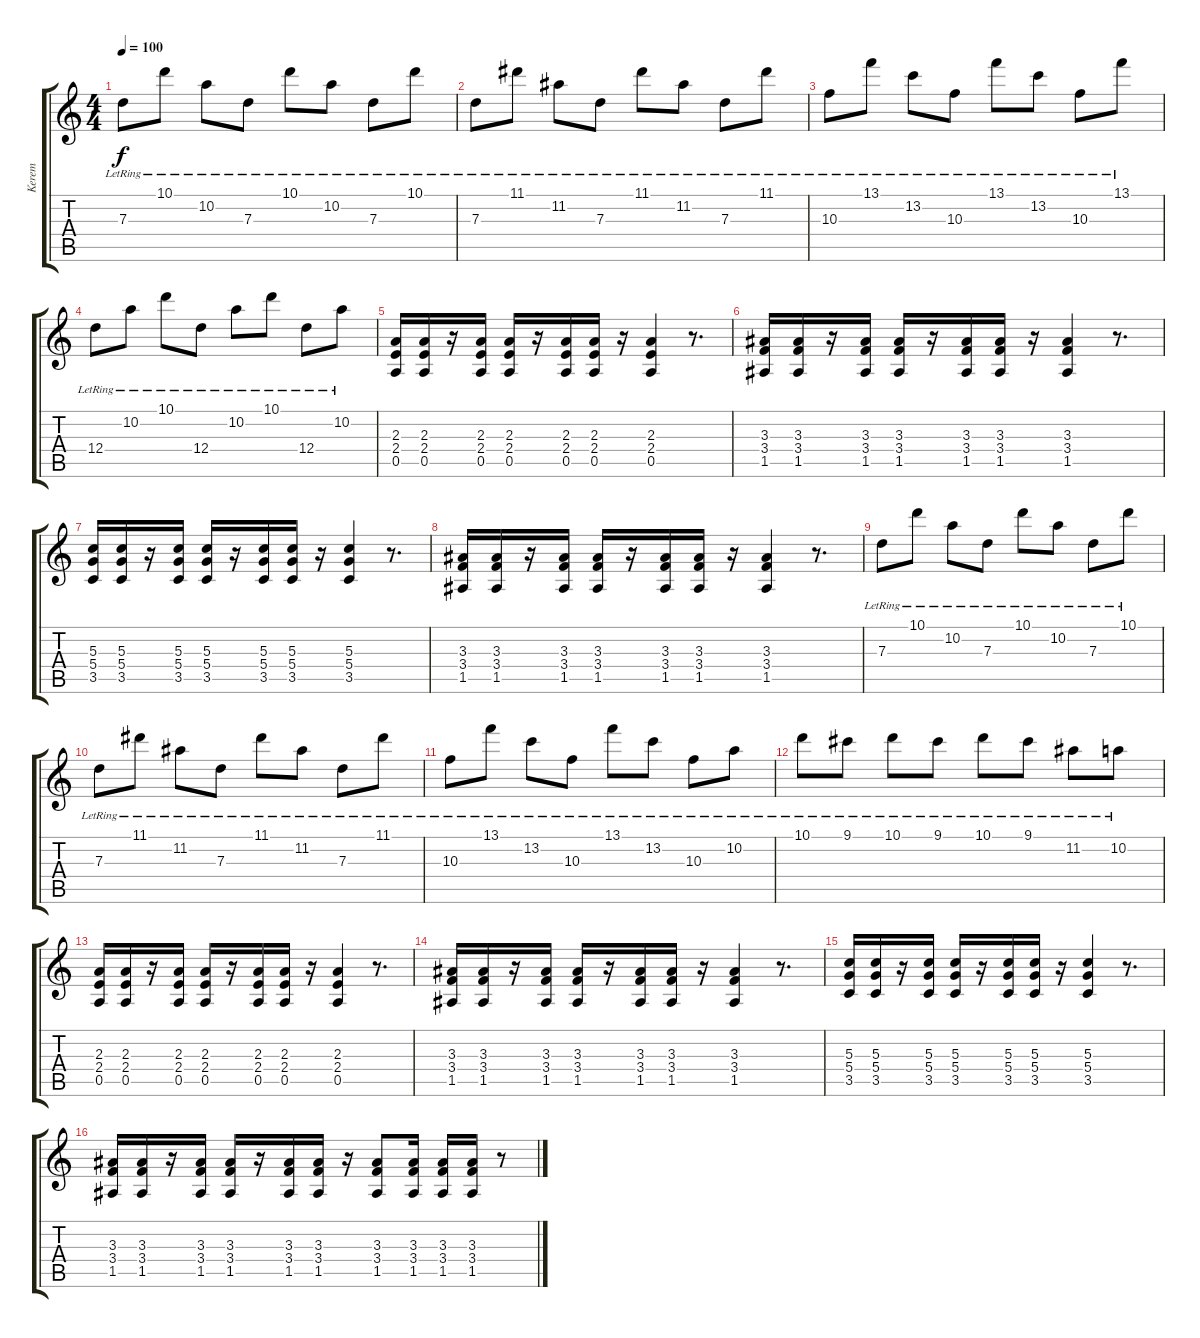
\track ("Kerem" "Kerem") {instrument electricguitarjazz}
\staff {score tabs}
\tuning (E4 B3 G3 D3 A2 E2) {hide}
\ts (4 4)
\tempo 100
\clef g2
\ks c
7.3{lr}.8{dy f} 10.1{lr}.8 10.2{lr}.8 7.3{lr}.8 10.1{lr}.8 10.2{lr}.8 7.3{lr}.8 10.1{lr}.8 |
7.3{lr}.8 11.1{lr}.8 11.2{lr}.8 7.3{lr}.8 11.1{lr}.8 11.2{lr}.8 7.3{lr}.8 11.1{lr}.8 |
10.3{lr}.8 13.1{lr}.8 13.2{lr}.8 10.3{lr}.8 13.1{lr}.8 13.2{lr}.8 10.3{lr}.8 13.1{lr}.8 |
12.4{lr}.8 10.2{lr}.8 10.1{lr}.8 12.4{lr}.8 10.2{lr}.8 10.1{lr}.8 12.4{lr}.8 10.2{lr}.8 |
(2.3 2.4 0.5).16 (2.3 2.4 0.5).16 r.16 (2.3 2.4 0.5).16 (2.3 2.4 0.5).16 r.16 (2.3 2.4 0.5).16 (2.3 2.4 0.5).16 r.16 (2.3 2.4 0.5).4 r.8{d} |
(3.3 3.4 1.5).16 (3.3 3.4 1.5).16 r.16 (3.3 3.4 1.5).16 (3.3 3.4 1.5).16 r.16 (3.3 3.4 1.5).16 (3.3 3.4 1.5).16 r.16 (3.3 3.4 1.5).4 r.8{d} |
(5.3 5.4 3.5).16 (5.3 5.4 3.5).16 r.16 (5.3 5.4 3.5).16 (5.3 5.4 3.5).16 r.16 (5.3 5.4 3.5).16 (5.3 5.4 3.5).16 r.16 (5.3 5.4 3.5).4 r.8{d} |
(3.3 3.4 1.5).16 (3.3 3.4 1.5).16 r.16 (3.3 3.4 1.5).16 (3.3 3.4 1.5).16 r.16 (3.3 3.4 1.5).16 (3.3 3.4 1.5).16 r.16 (3.3 3.4 1.5).4 r.8{d} |
7.3{lr}.8 10.1{lr}.8 10.2{lr}.8 7.3{lr}.8 10.1{lr}.8 10.2{lr}.8 7.3{lr}.8 10.1{lr}.8 |
7.3{lr}.8 11.1{lr}.8 11.2{lr}.8 7.3{lr}.8 11.1{lr}.8 11.2{lr}.8 7.3{lr}.8 11.1{lr}.8 |
10.3{lr}.8 13.1{lr}.8 13.2{lr}.8 10.3{lr}.8 13.1{lr}.8 13.2{lr}.8 10.3{lr}.8 10.2{lr}.8 |
10.1{lr}.8 9.1{lr}.8 10.1{lr}.8 9.1{lr}.8 10.1{lr}.8 9.1{lr}.8 11.2{lr}.8 10.2{lr}.8 |
(2.3 2.4 0.5).16 (2.3 2.4 0.5).16 r.16 (2.3 2.4 0.5).16 (2.3 2.4 0.5).16 r.16 (2.3 2.4 0.5).16 (2.3 2.4 0.5).16 r.16 (2.3 2.4 0.5).4 r.8{d} |
(3.3 3.4 1.5).16 (3.3 3.4 1.5).16 r.16 (3.3 3.4 1.5).16 (3.3 3.4 1.5).16 r.16 (3.3 3.4 1.5).16 (3.3 3.4 1.5).16 r.16 (3.3 3.4 1.5).4 r.8{d} |
(5.3 5.4 3.5).16 (5.3 5.4 3.5).16 r.16 (5.3 5.4 3.5).16 (5.3 5.4 3.5).16 r.16 (5.3 5.4 3.5).16 (5.3 5.4 3.5).16 r.16 (5.3 5.4 3.5).4 r.8{d} |
(3.3 3.4 1.5).16 (3.3 3.4 1.5).16 r.16 (3.3 3.4 1.5).16 (3.3 3.4 1.5).16 r.16 (3.3 3.4 1.5).16 (3.3 3.4 1.5).16 r.16 (3.3 3.4 1.5).8 (3.3 3.4 1.5).16 (3.3 3.4 1.5).16 (3.3 3.4 1.5).16 r.8
